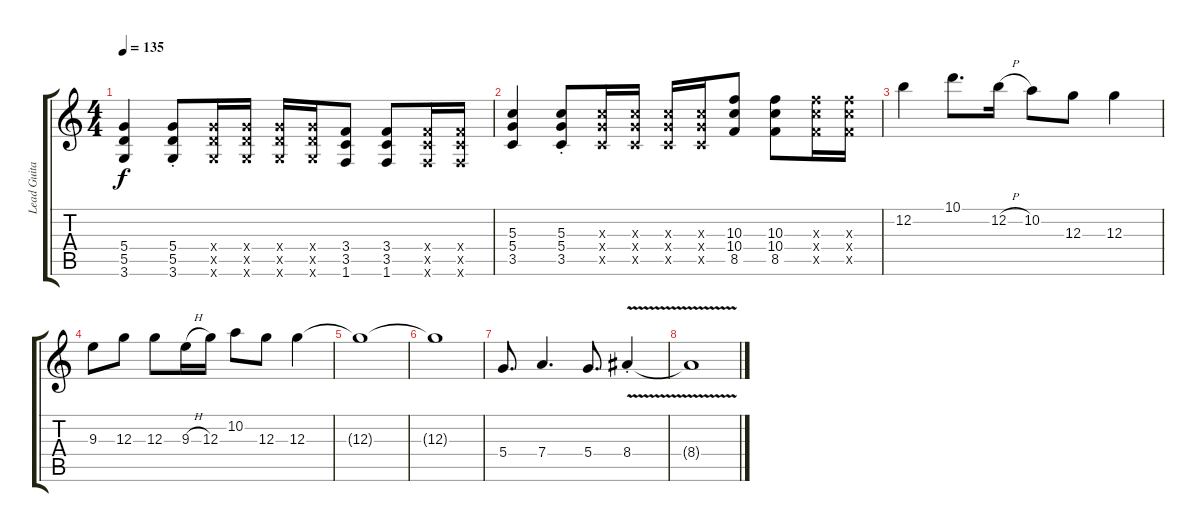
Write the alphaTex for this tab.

\track ("Lead Guitar" "Lead Guita") {instrument distortionguitar}
\staff {score tabs}
\tuning (E4 B3 G3 D3 A2 E2) {hide}
\ts (4 4)
\tempo 135
\clef g2
\ks c
(5.4 5.5 3.6).4{dy f} (5.4{st} 5.5 3.6).8 (5.4{x} 5.5{x} 3.6{x}).16 (5.4{x} 5.5{x} 3.6{x}).16 (5.4{x} 5.5{x} 3.6{x}).16 (5.4{x} 5.5{x} 3.6{x}).16 (3.4 3.5 1.6).8 (3.4 3.5 1.6).8 (3.4{x} 3.5{x} 1.6{x}).16 (3.4{x} 3.5{x} 1.6{x}).16 |
(5.3 5.4 3.5).4 (5.3 5.4 3.5{st}).8 (5.3{x} 5.4{x} 3.5{x}).16 (5.3{x} 5.4{x} 3.5{x}).16 (5.3{x} 5.4{x} 3.5{x}).16 (5.3{x} 5.4{x} 3.5{x}).16 (10.3 10.4 8.5).8 (10.3 10.4 8.5).8 (10.3{x} 10.4{x} 8.5{x}).16 (10.3{x} 10.4{x} 8.5{x}).16 |
12.2.4 10.1.8{d} 12.2{h}.16 10.2.8 12.3.8 12.3.4 |
9.3.8 12.3.8 12.3.8 9.3{h}.16 12.3.16 10.2.8 12.3.8 12.3.4 |
12.3{t}.1 |
12.3{t}.1 |
5.4.8{d} 7.4.4{d} 5.4.8{d} 8.4{v st}.4 |
8.4{t}.1
